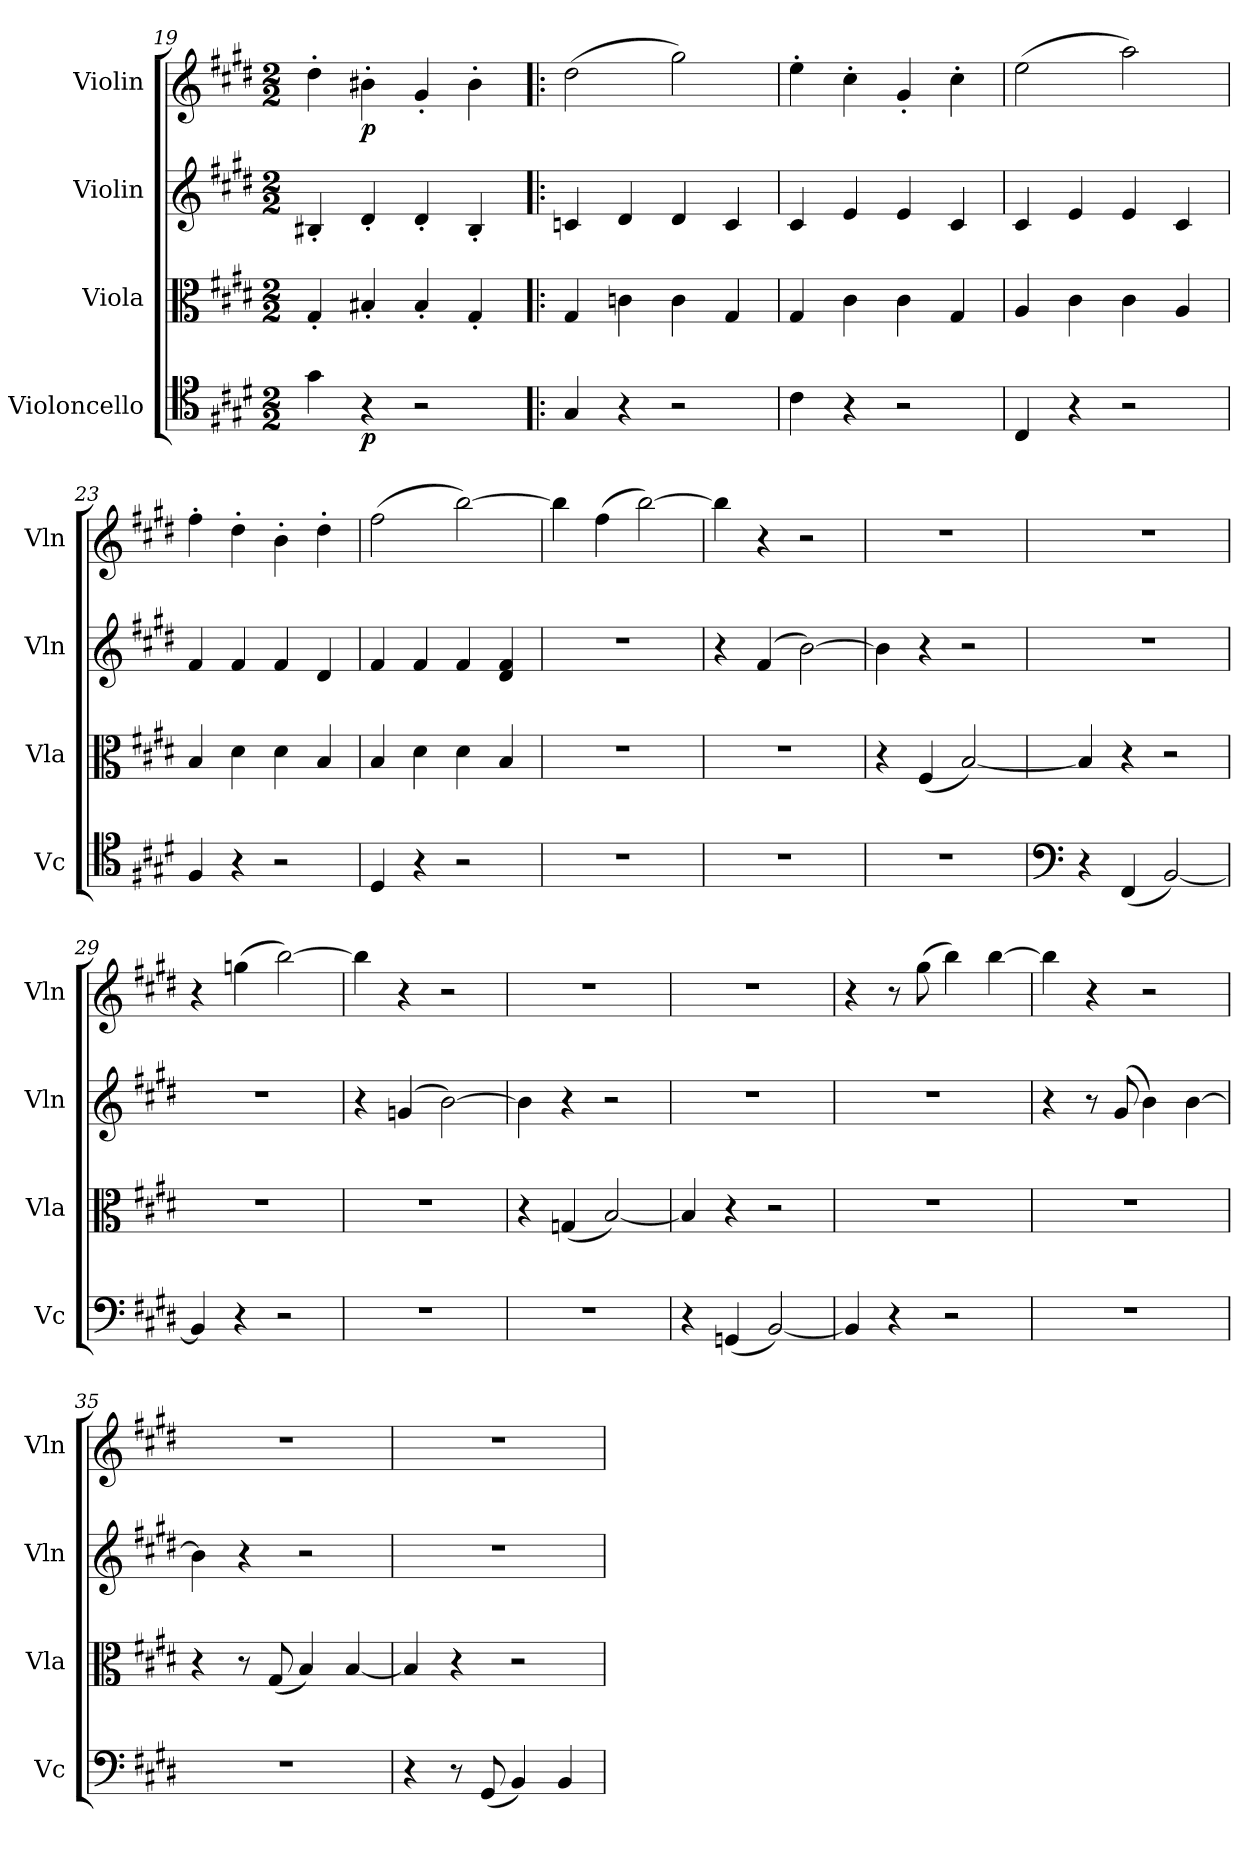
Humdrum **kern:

**kern	**dynam	**kern	**kern	**kern	**dynam
*part4	*part4	*part3	*part2	*part1	*part1
*staff4	*staff4	*staff3	*staff2	*staff1	*staff1
*I"Violoncello	*	*I"Viola	*I"Violin	*I"Violin	*
*I'Vc	*	*I'Vla	*I'Vln	*I'Vln	*
*clefC4	*	*clefC3	*clefG2	*clefG2	*
*k[f#c#g#d#]	*	*k[f#c#g#d#]	*k[f#c#g#d#]	*k[f#c#g#d#]	*
*M2/2	*	*M2/2	*M2/2	*M2/2	*
=19	=19	=19	=19	=19	=19
4g#\	.	4G#'/	4B#X'/	4dd#'\	.
4r	p	4B#X'/	4d#'/	4b#X'\	p
2r	.	4B#'/	4d#'/	4g#'/	.
.	.	4G#'/	4B#'/	4b#'\	.
=20!|:	=20!|:	=20!|:	=20!|:	=20!|:	=20!|:
4G#/	.	4G#/	4cn/	(2dd#\	.
4r	.	4cn\	4d#/	.	.
2r	.	4c\	4d#/	2gg#\)	.
.	.	4G#/	4c/	.	.
=21	=21	=21	=21	=21	=21
4c#\	.	4G#/	4c#/	4ee'\	.
4r	.	4c#\	4e/	4cc#'\	.
2r	.	4c#\	4e/	4g#'/	.
.	.	4G#/	4c#/	4cc#'\	.
=22	=22	=22	=22	=22	=22
4C#/	.	4A/	4c#/	(2ee\	.
4r	.	4c#\	4e/	.	.
2r	.	4c#\	4e/	2aa\)	.
.	.	4A/	4c#/	.	.
=23	=23	=23	=23	=23	=23
4F#/	.	4B/	4f#/	4ff#'\	.
4r	.	4d#\	4f#/	4dd#'\	.
2r	.	4d#\	4f#/	4b'\	.
.	.	4B/	4d#/	4dd#'\	.
=24	=24	=24	=24	=24	=24
4D#/	.	4B/	4f#/	(2ff#\	.
4r	.	4d#\	4f#/	.	.
2r	.	4d#\	4f#/	[2bb\)	.
.	.	4B/	4d#/ 4f#/	.	.
=25	=25	=25	=25	=25	=25
1r	.	1r	1r	4bb\]	.
.	.	.	.	(4ff#\	.
.	.	.	.	[2bb\)	.
=26	=26	=26	=26	=26	=26
1r	.	1r	4r	4bb\]	.
.	.	.	(4f#/	4r	.
.	.	.	[2b\)	2r	.
=27	=27	=27	=27	=27	=27
1r	.	4r	4b\]	1r	.
.	.	(4F#/	4r	.	.
.	.	[2B/)	2r	.	.
=28	=28	=28	=28	=28	=28
*clefF4	*	*	*	*	*
4r	.	4B/]	1r	1r	.
(4FF#/	.	4r	.	.	.
[2BB/)	.	2r	.	.	.
=29	=29	=29	=29	=29	=29
4BB/]	.	1r	1r	4r	.
4r	.	.	.	(4ggn\	.
2r	.	.	.	[2bb\)	.
=30	=30	=30	=30	=30	=30
1r	.	1r	4r	4bb\]	.
.	.	.	(4gn/	4r	.
.	.	.	[2b\)	2r	.
=31	=31	=31	=31	=31	=31
1r	.	4r	4b\]	1r	.
.	.	(4Gn/	4r	.	.
.	.	[2B/)	2r	.	.
=32	=32	=32	=32	=32	=32
4r	.	4B/]	1r	1r	.
(4GGn/	.	4r	.	.	.
[2BB/)	.	2r	.	.	.
=33	=33	=33	=33	=33	=33
4BB/]	.	1r	1r	4r	.
4r	.	.	.	8r	.
.	.	.	.	(8gg#\	.
2r	.	.	.	4bb\)	.
.	.	.	.	[4bb\	.
=34	=34	=34	=34	=34	=34
1r	.	1r	4r	4bb\]	.
.	.	.	8r	4r	.
.	.	.	(8g#/	.	.
.	.	.	4b\)	2r	.
.	.	.	[4b\	.	.
=35	=35	=35	=35	=35	=35
1r	.	4r	4b\]	1r	.
.	.	8r	4r	.	.
.	.	(8G#/	.	.	.
.	.	4B/)	2r	.	.
.	.	[4B/	.	.	.
=36	=36	=36	=36	=36	=36
4r	.	4B/]	1r	1r	.
8r	.	4r	.	.	.
(8GG#/	.	.	.	.	.
4BB/)	.	2r	.	.	.
4BB/	.	.	.	.	.
=	=	=	=	=	=
*-	*-	*-	*-	*-	*-
